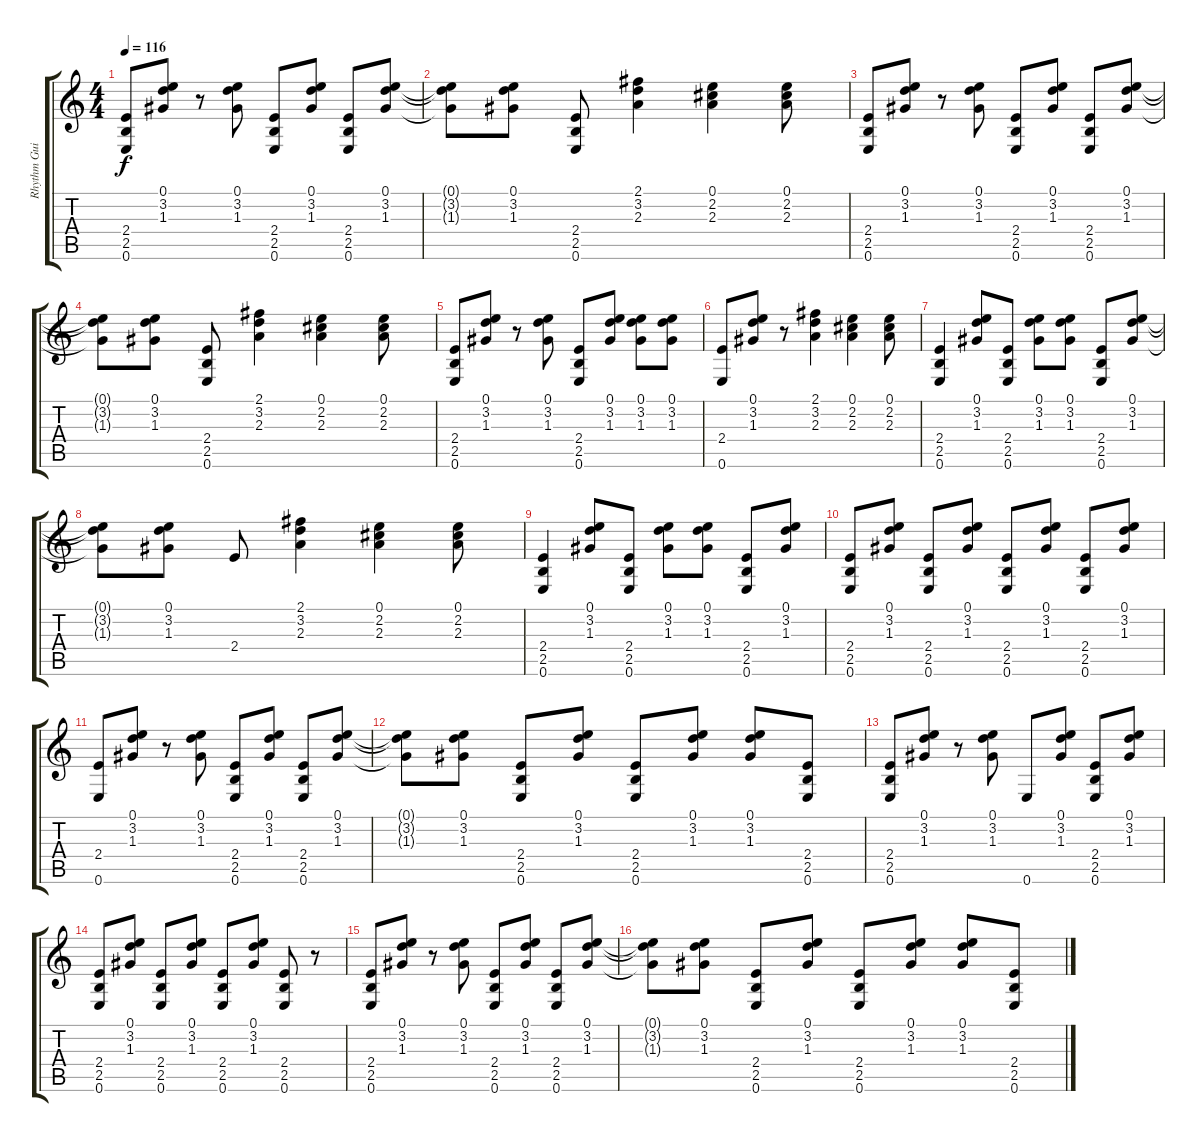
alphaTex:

\track ("Rhythm Guitar" "Rhythm Gui") {instrument acousticguitarsteel}
\staff {score tabs}
\tuning (E4 B3 G3 D3 A2 E2) {hide}
\ts (4 4)
\tempo 116
\clef g2
\ks c
(2.4 2.5 0.6).8{dy f} (0.1 3.2 1.3).8 r.8 (0.1 3.2 1.3).8 (2.4 2.5 0.6).8 (0.1 3.2 1.3).8 (2.4 2.5 0.6).8 (0.1 3.2 1.3).8 |
(0.1{t} 3.2{t} 1.3{t}).8 (0.1 3.2 1.3).8 (2.4 2.5 0.6).8 (2.1 3.2 2.3).4 (0.1 2.2 2.3).4 (0.1 2.2 2.3).8 |
(2.4 2.5 0.6).8 (0.1 3.2 1.3).8 r.8 (0.1 3.2 1.3).8 (2.4 2.5 0.6).8 (0.1 3.2 1.3).8 (2.4 2.5 0.6).8 (0.1 3.2 1.3).8 |
(0.1{t} 3.2{t} 1.3{t}).8 (0.1 3.2 1.3).8 (2.4 2.5 0.6).8 (2.1 3.2 2.3).4 (0.1 2.2 2.3).4 (0.1 2.2 2.3).8 |
(2.4 2.5 0.6).8 (0.1 3.2 1.3).8 r.8 (0.1 3.2 1.3).8 (2.4 2.5 0.6).8 (0.1 3.2 1.3).8 (0.1 3.2 1.3).8 (0.1 3.2 1.3).8 |
(2.4 0.6).8 (0.1 3.2 1.3).8 r.8 (2.1 3.2 2.3).4 (0.1 2.2 2.3).4 (0.1 2.2 2.3).8 |
(2.4 2.5 0.6).4 (0.1 3.2 1.3).8 (2.4 2.5 0.6).8 (0.1 3.2 1.3).8 (0.1 3.2 1.3).8 (2.4 2.5 0.6).8 (0.1 3.2 1.3).8 |
(0.1{t} 3.2{t} 1.3{t}).8 (0.1 3.2 1.3).8 2.4.8 (2.1 3.2 2.3).4 (0.1 2.2 2.3).4 (0.1 2.2 2.3).8 |
(2.4 2.5 0.6).4 (0.1 3.2 1.3).8 (2.4 2.5 0.6).8 (0.1 3.2 1.3).8 (0.1 3.2 1.3).8 (2.4 2.5 0.6).8 (0.1 3.2 1.3).8 |
(2.4 2.5 0.6).8 (0.1 3.2 1.3).8 (2.4 2.5 0.6).8 (0.1 3.2 1.3).8 (2.4 2.5 0.6).8 (0.1 3.2 1.3).8 (2.4 2.5 0.6).8 (0.1 3.2 1.3).8 |
(2.4 0.6).8 (0.1 3.2 1.3).8 r.8 (0.1 3.2 1.3).8 (2.4 2.5 0.6).8 (0.1 3.2 1.3).8 (2.4 2.5 0.6).8 (0.1 3.2 1.3).8 |
(0.1{t} 3.2{t} 1.3{t}).8 (0.1 3.2 1.3).8 (2.4 2.5 0.6).8 (0.1 3.2 1.3).8 (2.4 2.5 0.6).8 (0.1 3.2 1.3).8 (0.1 3.2 1.3).8 (2.4 2.5 0.6).8 |
(2.4 2.5 0.6).8 (0.1 3.2 1.3).8 r.8 (0.1 3.2 1.3).8 0.6.8 (0.1 3.2 1.3).8 (2.4 2.5 0.6).8 (0.1 3.2 1.3).8 |
(2.4 2.5 0.6).8 (0.1 3.2 1.3).8 (2.4 2.5 0.6).8 (0.1 3.2 1.3).8 (2.4 2.5 0.6).8 (0.1 3.2 1.3).8 (2.4 2.5 0.6).8 r.8 |
(2.4 2.5 0.6).8 (0.1 3.2 1.3).8 r.8 (0.1 3.2 1.3).8 (2.4 2.5 0.6).8 (0.1 3.2 1.3).8 (2.4 2.5 0.6).8 (0.1 3.2 1.3).8 |
(0.1{t} 3.2{t} 1.3{t}).8 (0.1 3.2 1.3).8 (2.4 2.5 0.6).8 (0.1 3.2 1.3).8 (2.4 2.5 0.6).8 (0.1 3.2 1.3).8 (0.1 3.2 1.3).8 (2.4 2.5 0.6).8
